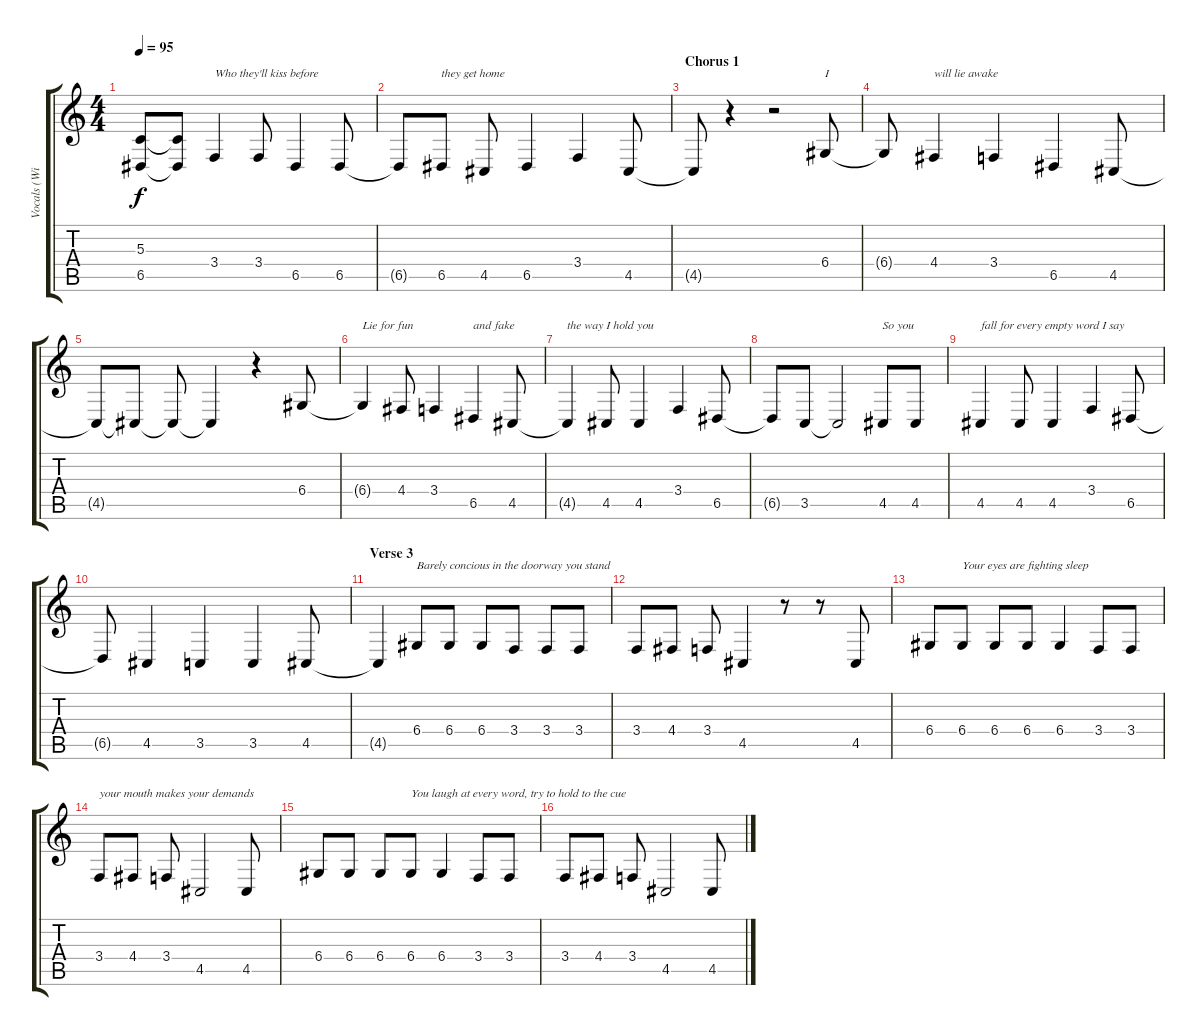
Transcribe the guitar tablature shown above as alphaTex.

\track ("Vocals (With Harmonies)" "Vocals (Wi") {instrument clarinet}
\staff {score tabs}
\tuning (E4 B3 G3 D3 A2 E2) {hide}
\ts (4 4)
\tempo 95
\clef g2
\ks c
(5.3{t} 6.5{t}).8{dy f} (5.3{t} 6.5{t}).8 3.4.4{txt "Who they'll kiss before"} 3.4.8 6.5.4 6.5.8 |
6.5{t}.8 6.5.8{txt "they get home"} 4.5.8 6.5.4 3.4.4 4.5.8 |
\section ("" "Chorus 1")
4.5{t}.8 r.4 r.2 6.4.8{txt "I"} |
6.4{t}.8 4.4.4{txt "will lie awake"} 3.4.4 6.5.4 4.5.8 |
4.5{t}.8 4.5{t}.8 4.5{t}.8 4.5{t}.4 r.4 6.4.8 |
6.4{t}.4{txt "Lie for fun"} 4.4.8 3.4.4 6.5.4{txt "and fake"} 4.5.8 |
4.5{t}.4{txt "the way I hold you"} 4.5.8 4.5.4 3.4.4 6.5.8 |
6.5{t}.8 3.5.8 3.5{t}.2 4.5.8{txt "So you"} 4.5.8 |
4.5.4{txt "fall for every empty word I say"} 4.5.8 4.5.4 3.4.4 6.5.8 |
6.5{t}.8 4.5.4 3.5.4 3.5.4 4.5.8 |
\section ("" "Verse 3")
4.5{t}.4 6.4.8{txt "Barely concious in the doorway you stand"} 6.4.8 6.4.8 3.4.8 3.4.8 3.4.8 |
3.4.8 4.4.8 3.4.8 4.5.4 r.8 r.8 4.5.8 |
6.4.8 6.4.8{txt "Your eyes are fighting sleep"} 6.4.8 6.4.8 6.4.4 3.4.8 3.4.8 |
3.4.8{txt "your mouth makes your demands"} 4.4.8 3.4.8 4.5.2 4.5.8 |
6.4.8 6.4.8 6.4.8 6.4.8{txt "You laugh at every word, try to hold to the cue"} 6.4.4 3.4.8 3.4.8 |
3.4.8 4.4.8 3.4.8 4.5.2 4.5.8
